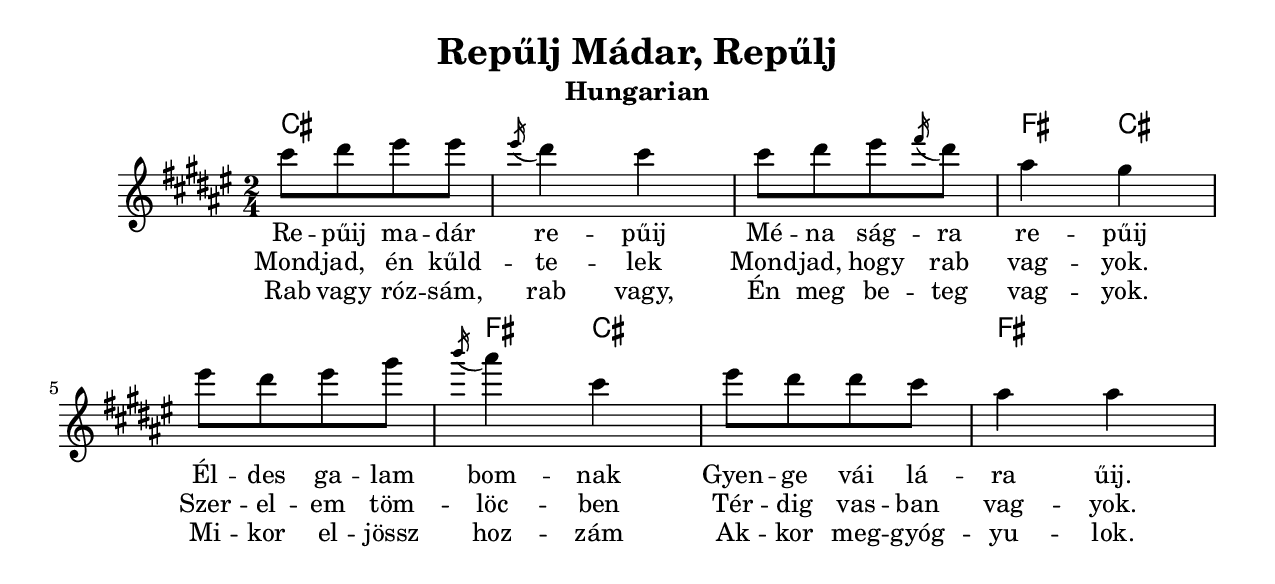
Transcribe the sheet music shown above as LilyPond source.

\version "2.18.0"
\include "english.ly"
\paper{
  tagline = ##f
  print-all-headers = ##t
  #(set-paper-size "letter")
}
date = #(strftime "%d-%m-%Y" (localtime (current-time)))

%\markup{ \italic{ " Updated " \date  }  }

%\markup{ Got something to say? }

%#################################### Melody ########################
melody = \transpose fs' cs' \relative c''' {
  \clef treble
  \key b \major
  \time 2/4

  %\partial 16*3 a16 d f   %lead in notes
  fs8 [gs as as]
  \acciaccatura as16 gs4 fs
  fs8 [gs as \acciaccatura b16  gs8 ]
  ds4  cs

  as'8 [gs as  cs8]
  \acciaccatura e16 ds4 fs,
  as8 [gs gs fs]
  ds4 ds|
}
%################################# Lyrics #####################
\addlyrics
{
  Re -- pűij ma -- dár re -- pűij
  Mé -- na ság -- ra re -- pűij
  Él -- des ga -- lam bom --  nak
  Gyen --  ge vái lá -- ra űij.
}
\addlyrics{
  Mond -- jad, én kűld --  te -- lek
  Mond -- jad, hogy rab vag -- yok.
  Szer -- el -- em töm --  löc -- ben
  Tér -- dig vas -- ban vag -- yok.
}
\addlyrics{
  Rab vagy róz -- sám, rab vagy,
  Én meg be -- teg vag -- yok.
  Mi -- kor el -- jössz hoz -- zám
  Ak -- kor meg -- gyóg -- yu -- lok.
}
%################################# Chords #######################
%harmonies = \transpose a e \chordmode {
harmonies = \chordmode {
  cs2*3
  fs4 cs4*3
  fs4 cs4*3
  fs2
  %{
    old chords
  a2
  e4
  a4*3
  d4
  a4
  cs2
  a4
  fs:m
  a4
  e4:7
  fs4:m
  a4
  %}
}

\score {
  <<
    \new ChordNames {
      \set chordChanges = ##t
      \harmonies
    }
    \new Staff
    \melody
  >>
  \header{
    title= "Repűlj Mádar, Repűlj"
    subtitle="Hungarian"
    composer= ""
    instrument =""
    arranger= ""
  }
  \layout{indent = 1.0\cm}
  \midi {
    \tempo 4 = 120

    % \midi { }
  }
}
%{
% more verses:
\markup{}
\markup {
  \fill-line {
    \hspace #0.1 % distance from left margin
    \column {
      \line { "1."
        \column {
          ""
        }
      }
      \hspace #0.2 % vertical distance between verses
      \line { "2."
        \column {
         ""
        }
      }
    }
    \hspace #0.1  % horiz. distance between columns
    \column {
      \line { "3."
        \column {
          ""
        }
      }
      \hspace #0.2 % distance between verses
      \line { "4."
        \column {
         ""
        }
      }
    }
    \hspace #0.1 % distance to right margin
  }
}

%}
